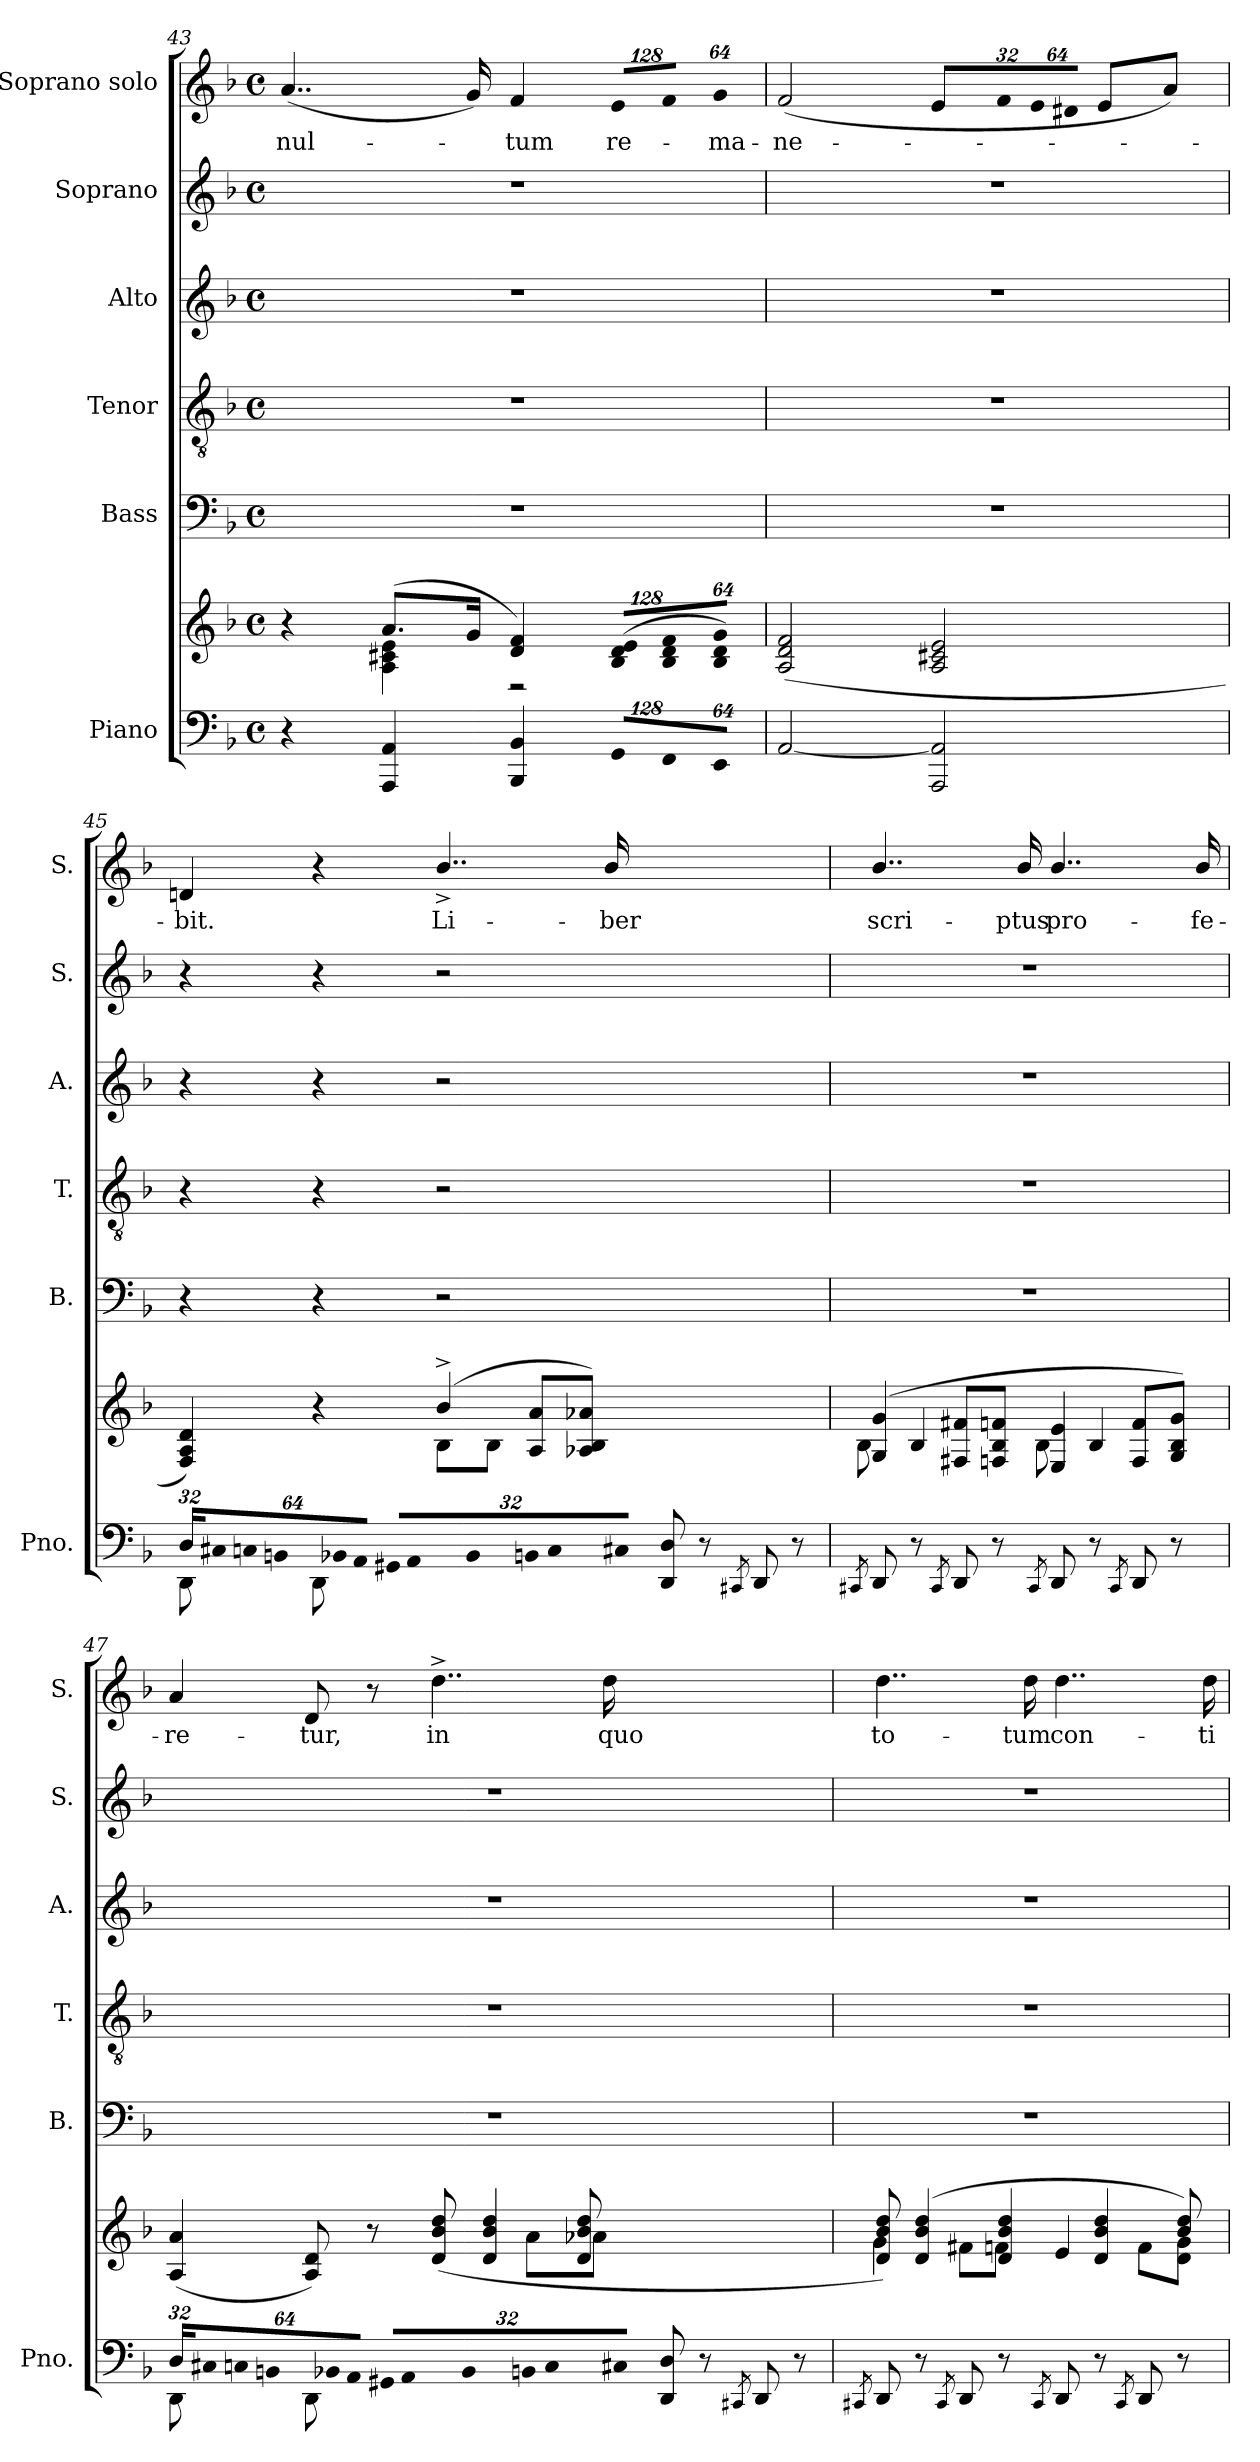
**kern	**kern	**kern	**kern	**kern	**kern	**kern	**text
*part6	*part6	*part5	*part4	*part3	*part2	*part1	*part1
*staff7	*staff6	*staff5	*staff4	*staff3	*staff2	*staff1	*staff1
*I"Piano	*	*I"Bass	*I"Tenor	*I"Alto	*I"Soprano	*I"Soprano solo	*
*I'Pno.	*	*I'B.	*I'T.	*I'A.	*I'S.	*I'S.	*
!!LO:LB:g=z
*clefF4	*clefG2	*clefF4	*clefGv2	*clefG2	*clefG2	*clefG2	*
*	*	*	*ITrd7c12	*	*	*	*
*k[b-]	*k[b-]	*k[b-]	*k[b-]	*k[b-]	*k[b-]	*k[b-]	*
*d:	*d:	*d:	*d:	*d:	*d:	*d:	*
*M4/4	*M4/4	*M4/4	*M4/4	*M4/4	*M4/4	*M4/4	*
*met(c)	*met(c)	*met(c)	*met(c)	*met(c)	*met(c)	*met(c)	*
=43	=43	=43	=43	=43	=43	=43	=43
*	*^	*	*	*	*	*	*
!	!	!	!	!	!	!	!	!LO:LY:b:color=#000000
4r	4r	4ryy	1r	1r	1r	1r	(4..ai/	-nul-
4AAAi/ 4AAi	(8.ai/L	4Ai\ 4c#Xi 4ei	.	.	.	.	.	.
.	16gi/Jk	.	.	.	.	.	16gi/)	.
!	!	!	!	!	!	!	!	!LO:LY:b:color=#000000
4BBB-i/ 4BB-i	4di/ 4fi)	2r	.	.	.	.	4fi/	-tum
*Xbrackettup	*	*	*	*	*	*	*	*
!LO:N:vis=8	!	!	!	!	!	!	!	!
*	*Xbrackettup	*	*	*	*	*	*	*
!	!LO:N:vis=8	!	!	!	!	!	!	!
*	*	*	*	*	*	*	*Xbrackettup	*
!	!	!	!	!	!	!	!LO:N:vis=8	!
!	!	!	!	!	!	!	!	!LO:LY:b:color=#000000
1024%85GGi/L	(1024%85B-i/ 1024%85di 1024%85eiL	.	.	.	.	.	1024%85ei/L	re-
!LO:N:vis=8	!LO:N:vis=8	!	!	!	!	!	!LO:N:vis=8	!
1024%85FFi/	1024%85B-i/ 1024%85di 1024%85fi	.	.	.	.	.	1024%85fi/J	.
!LO:N:vis=8	!LO:N:vis=8	!	!	!	!	!	!LO:N:vis=8	!
!	!	!	!	!	!	!	!	!LO:LY:b:color=#000000
512%43EEi/J	512%43B-i/ 512%43di 512%43giJ)	.	.	.	.	.	512%43gi/	-ma-
*	*v	*v	*	*	*	*	*	*
=44	=44	=44	=44	=44	=44	=44	=44
!	!	!	!	!	!	!	!LO:LY:b:color=#000000
[2AAi/	(2Ai/ 2di 2fi	1r	1r	1r	1r	(2fi/	-ne-
2AAAi/ 2AAi]	2Ai/ 2c#Xi 2ei	.	.	.	.	8ei/L	.
!	!	!	!	!	!	!LO:N:vis=16	!
.	.	.	.	.	.	512%21fi/L	.
!	!	!	!	!	!	!LO:N:vis=16	!
.	.	.	.	.	.	1024%43ei/	.
!	!	!	!	!	!	!LO:N:vis=16	!
.	.	.	.	.	.	1024%43d#Xi/JJ	.
.	.	.	.	.	.	8ei/L	.
.	.	.	.	.	.	8ai/J)	.
=45	=45	=45	=45	=45	=45	=45	=45
!LO:N:vis=16	!	!	!	!	!	!	!
*^	*^	*	*	*	*	*	*
!	!	!	!	!	!	!	!	!	!LO:LY:b:color=#000000
512%21Di/LL	8DDi\	4Fi/ 4Ai 4di)	2ryy	4r	4r	4r	4r	4dni/	-bit.
!LO:N:vis=16	!	!	!	!	!	!	!	!	!
1024%43C#Xi/	.	.	.	.	.	.	.	.	.
!LO:N:vis=16	!	!	!	!	!	!	!	!	!
1024%43Cni/	.	.	.	.	.	.	.	.	.
!LO:N:vis=16	!	!	!	!	!	!	!	!	!
512%21BBni/	8ryy	.	.	.	.	.	.	.	.
!LO:N:vis=16	!	!	!	!	!	!	!	!	!
1024%43BB-Xi/	.	.	.	.	.	.	.	.	.
!LO:N:vis=16	!	!	!	!	!	!	!	!	!
1024%43AAi/JJ	.	.	.	.	.	.	.	.	.
!LO:N:vis=16	!	!	!	!	!	!	!	!	!
512%21GG#Xi/LL	8DDi\	4r	.	4r	4r	4r	4r	4r	.
!LO:N:vis=16	!	!	!	!	!	!	!	!	!
1024%43AAi/	.	.	.	.	.	.	.	.	.
!LO:N:vis=16	!	!	!	!	!	!	!	!	!
1024%43BB-i/	.	.	.	.	.	.	.	.	.
!LO:N:vis=16	!	!	!	!	!	!	!	!	!
512%21BBni/	8ryy	.	.	.	.	.	.	.	.
!LO:N:vis=16	!	!	!	!	!	!	!	!	!
1024%43Ci/	.	.	.	.	.	.	.	.	.
!LO:N:vis=16	!	!	!	!	!	!	!	!	!
1024%43C#Xi/JJ	.	.	.	.	.	.	.	.	.
!	!	!	!	!	!	!	!	!	!LO:LY:b:color=#000000
8DDi/ 8Di	2ryy	(4b-^i/	8B-i\L	2r	2r	2r	2r	4..b-^i/	Li-
8r	.	.	8B-i\J	.	.	.	.	.	.
8qCC#Xi/	.	.	.	.	.	.	.	.	.
8DDi/	.	8Ai/ 8aiL	4ryy	.	.	.	.	.	.
8r	.	8A-Xi/ 8B-i 8a-XiJ)	.	.	.	.	.	.	.
!	!	!	!	!	!	!	!	!	!LO:LY:b:color=#000000
.	.	.	.	.	.	.	.	16b-i/	-ber
*v	*v	*	*	*	*	*	*	*	*
!!LO:LB:g=z
=46	=46	=46	=46	=46	=46	=46	=46	=46
8qCC#Xi/	.	.	.	.	.	.	.	.
!	!	!	!	!	!	!	!	!LO:LY:b:color=#000000
8DDi/	(4Gi/ 4gi	8B-i\	1r	1r	1r	1r	4..b-i/	scri-
8r	.	4B-i/	.	.	.	.	.	.
8qCC#i/	.	.	.	.	.	.	.	.
8DDi/	8F#Xi/ 8f#XiL	.	.	.	.	.	.	.
8r	8Fni/ 8B-i 8fniJ	8ryy	.	.	.	.	.	.
!	!	!	!	!	!	!	!	!LO:LY:b:color=#000000
.	.	.	.	.	.	.	16b-i/	-ptus
8qCC#i/	.	.	.	.	.	.	.	.
!	!	!	!	!	!	!	!	!LO:LY:b:color=#000000
8DDi/	4Ei/ 4ei	8B-i\	.	.	.	.	4..b-i/	pro-
8r	.	4B-i/	.	.	.	.	.	.
8qCC#i/	.	.	.	.	.	.	.	.
8DDi/	8Fi/ 8fiL	.	.	.	.	.	.	.
8r	8Gi/ 8B-i 8giJ)	8ryy	.	.	.	.	.	.
!	!	!	!	!	!	!	!	!LO:LY:b:color=#000000
.	.	.	.	.	.	.	16b-i/	-fe-
=47	=47	=47	=47	=47	=47	=47	=47	=47
!LO:N:vis=16	!	!	!	!	!	!	!	!
*^	*	*	*	*	*	*	*	*
!	!	!	!	!	!	!	!	!	!LO:LY:b:color=#000000
512%21Di/LL	8DDi\	(4Ai/ 4ai	2ryy	1r	1r	1r	1r	4ai/	-re-
!LO:N:vis=16	!	!	!	!	!	!	!	!	!
1024%43C#Xi/	.	.	.	.	.	.	.	.	.
!LO:N:vis=16	!	!	!	!	!	!	!	!	!
1024%43Cni/	.	.	.	.	.	.	.	.	.
!LO:N:vis=16	!	!	!	!	!	!	!	!	!
512%21BBni/	8ryy	.	.	.	.	.	.	.	.
!LO:N:vis=16	!	!	!	!	!	!	!	!	!
1024%43BB-Xi/	.	.	.	.	.	.	.	.	.
!LO:N:vis=16	!	!	!	!	!	!	!	!	!
1024%43AAi/JJ	.	.	.	.	.	.	.	.	.
!LO:N:vis=16	!	!	!	!	!	!	!	!	!
!	!	!	!	!	!	!	!	!	!LO:LY:b:color=#000000
512%21GG#Xi/LL	8DDi\	8Ai/ 8di)	.	.	.	.	.	8di/	-tur,
!LO:N:vis=16	!	!	!	!	!	!	!	!	!
1024%43AAi/	.	.	.	.	.	.	.	.	.
!LO:N:vis=16	!	!	!	!	!	!	!	!	!
1024%43BB-i/	.	.	.	.	.	.	.	.	.
!LO:N:vis=16	!	!	!	!	!	!	!	!	!
512%21BBni/	8ryy	8r	.	.	.	.	.	8r	.
!LO:N:vis=16	!	!	!	!	!	!	!	!	!
1024%43Ci/	.	.	.	.	.	.	.	.	.
!LO:N:vis=16	!	!	!	!	!	!	!	!	!
1024%43C#Xi/JJ	.	.	.	.	.	.	.	.	.
!	!	!	!	!	!	!	!	!	!LO:LY:b:color=#000000
8DDi/ 8Di	2ryy	(8di/ 8b-i 8ddi	4ryy	.	.	.	.	4..dd^i\	in
8r	.	4di/ 4b-i 4ddi	.	.	.	.	.	.	.
8qCC#Xi/	.	.	.	.	.	.	.	.	.
8DDi/	.	.	8ai\L	.	.	.	.	.	.
8r	.	8di/ 8b-i 8ddi	8a-Xi\J	.	.	.	.	.	.
!	!	!	!	!	!	!	!	!	!LO:LY:b:color=#000000
.	.	.	.	.	.	.	.	16ddi\	quo
*v	*v	*	*	*	*	*	*	*	*
=48	=48	=48	=48	=48	=48	=48	=48	=48
8qCC#Xi/	.	.	.	.	.	.	.	.
!	!	!	!	!	!	!	!	!LO:LY:b:color=#000000
8DDi/	8di/ 8b-i 8ddi)	4gi\	1r	1r	1r	1r	4..ddi\	to-
8r	(4di/ 4b-i 4ddi	.	.	.	.	.	.	.
8qCC#i/	.	.	.	.	.	.	.	.
8DDi/	.	8f#Xi\L	.	.	.	.	.	.
8r	4di/ 4b-i 4ddi	8fni\J	.	.	.	.	.	.
!	!	!	!	!	!	!	!	!LO:LY:b:color=#000000
.	.	.	.	.	.	.	16ddi\	-tum
8qCC#i/	.	.	.	.	.	.	.	.
!	!	!	!	!	!	!	!	!LO:LY:b:color=#000000
8DDi/	.	4ei/	.	.	.	.	4..ddi\	con-
8r	4di/ 4b-i 4ddi	.	.	.	.	.	.	.
8qCC#i/	.	.	.	.	.	.	.	.
8DDi/	.	8fi\L	.	.	.	.	.	.
8r	8b-i/ 8ddi)	8di\ 8giJ	.	.	.	.	.	.
!	!	!	!	!	!	!	!	!LO:LY:b:color=#000000
.	.	.	.	.	.	.	16ddi\	-ti-
*	*v	*v	*	*	*	*	*	*
=	=	=	=	=	=	=	=
*-	*-	*-	*-	*-	*-	*-	*-
